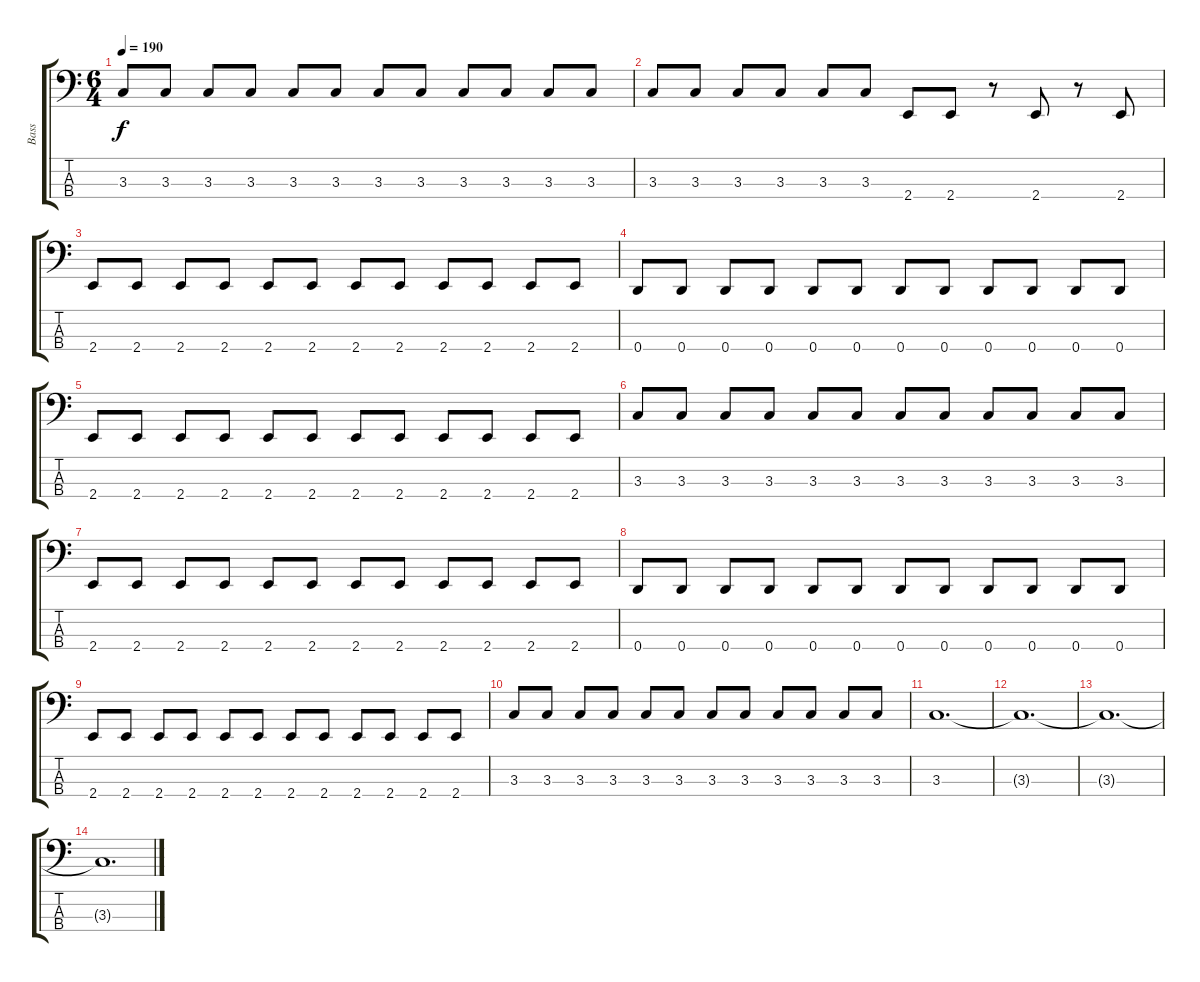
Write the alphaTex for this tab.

\track ("Bass" "Bass") {instrument electricbasspick}
\staff {score tabs}
\tuning (G2 D2 A1 D1) {hide}
\ts (6 4)
\tempo 190
\clef f4
\ks c
3.3.8{dy f} 3.3.8 3.3.8 3.3.8 3.3.8 3.3.8 3.3.8 3.3.8 3.3.8 3.3.8 3.3.8 3.3.8 |
3.3.8 3.3.8 3.3.8 3.3.8 3.3.8 3.3.8 2.4.8 2.4.8 r.8 2.4.8 r.8 2.4.8 |
2.4.8 2.4.8 2.4.8 2.4.8 2.4.8 2.4.8 2.4.8 2.4.8 2.4.8 2.4.8 2.4.8 2.4.8 |
0.4.8 0.4.8 0.4.8 0.4.8 0.4.8 0.4.8 0.4.8 0.4.8 0.4.8 0.4.8 0.4.8 0.4.8 |
2.4.8 2.4.8 2.4.8 2.4.8 2.4.8 2.4.8 2.4.8 2.4.8 2.4.8 2.4.8 2.4.8 2.4.8 |
3.3.8 3.3.8 3.3.8 3.3.8 3.3.8 3.3.8 3.3.8 3.3.8 3.3.8 3.3.8 3.3.8 3.3.8 |
2.4.8 2.4.8 2.4.8 2.4.8 2.4.8 2.4.8 2.4.8 2.4.8 2.4.8 2.4.8 2.4.8 2.4.8 |
0.4.8 0.4.8 0.4.8 0.4.8 0.4.8 0.4.8 0.4.8 0.4.8 0.4.8 0.4.8 0.4.8 0.4.8 |
2.4.8 2.4.8 2.4.8 2.4.8 2.4.8 2.4.8 2.4.8 2.4.8 2.4.8 2.4.8 2.4.8 2.4.8 |
3.3.8 3.3.8 3.3.8 3.3.8 3.3.8 3.3.8 3.3.8 3.3.8 3.3.8 3.3.8 3.3.8 3.3.8 |
3.3.1{d} |
3.3{t}.1{d} |
3.3{t}.1{d} |
3.3{t}.1{d}
